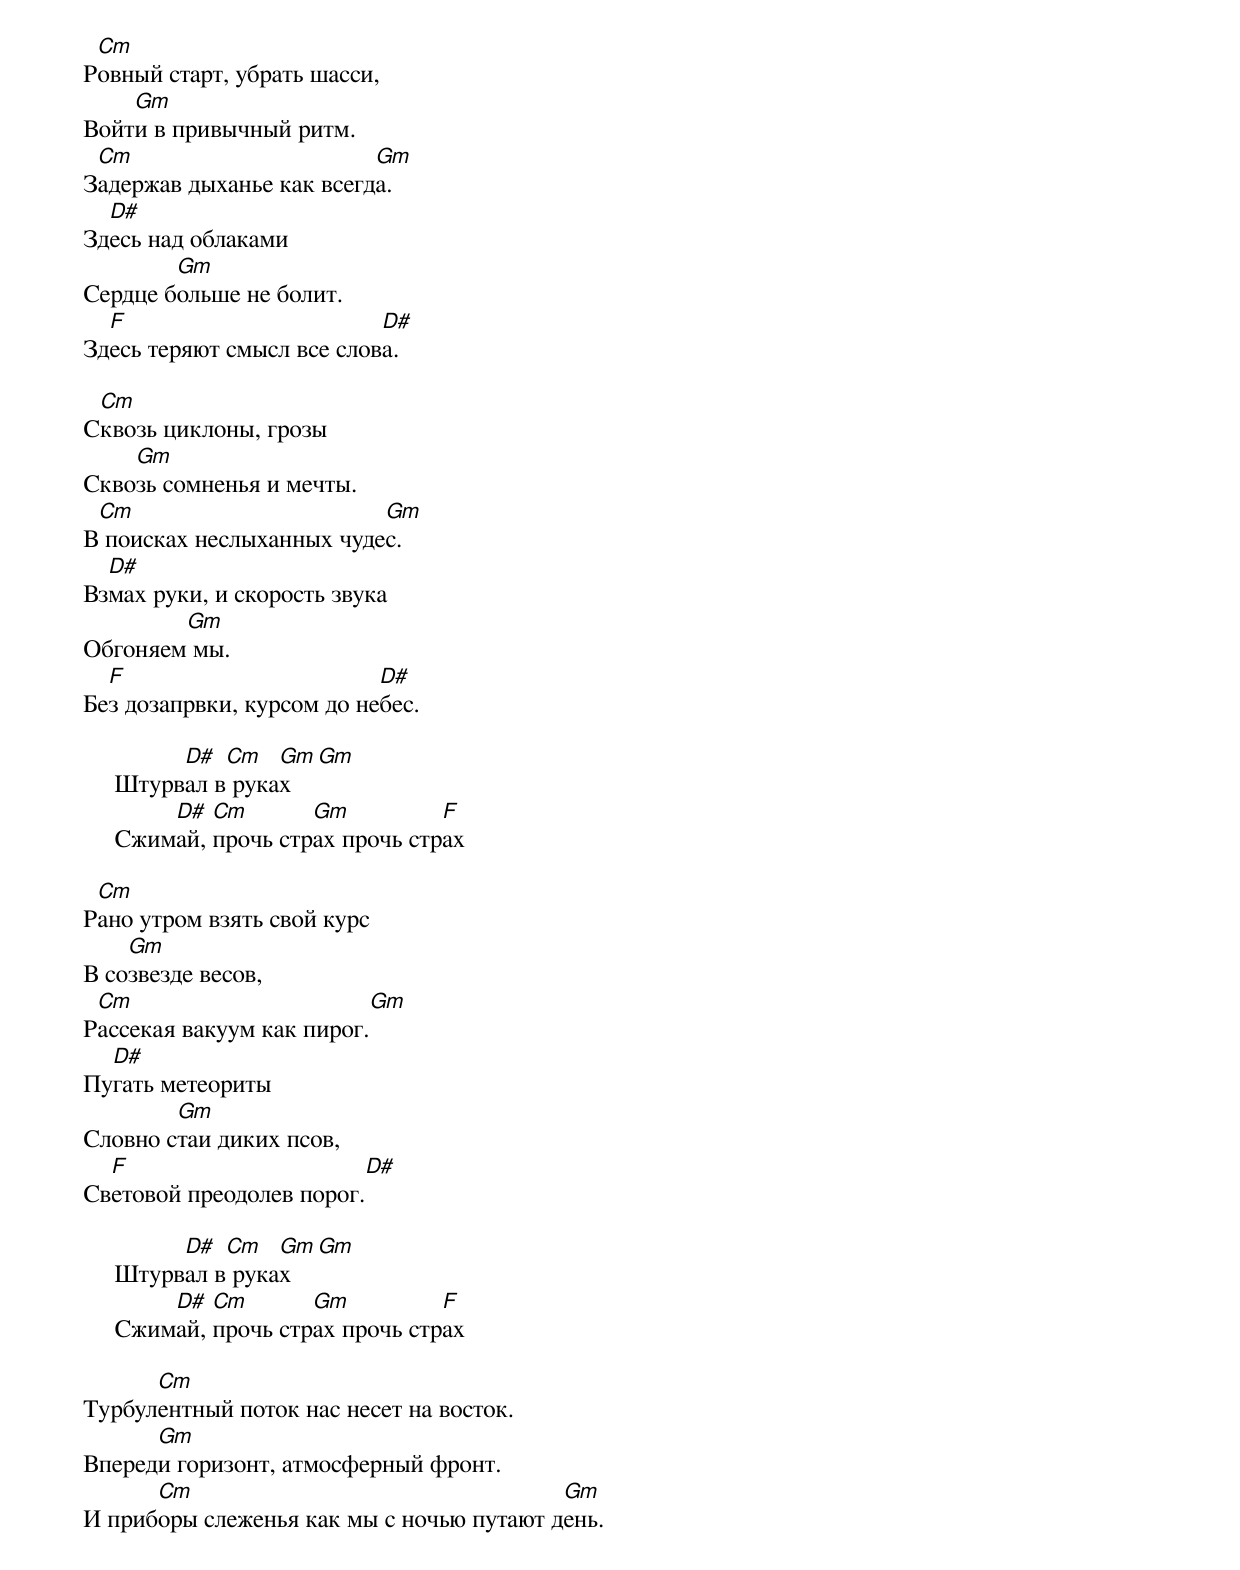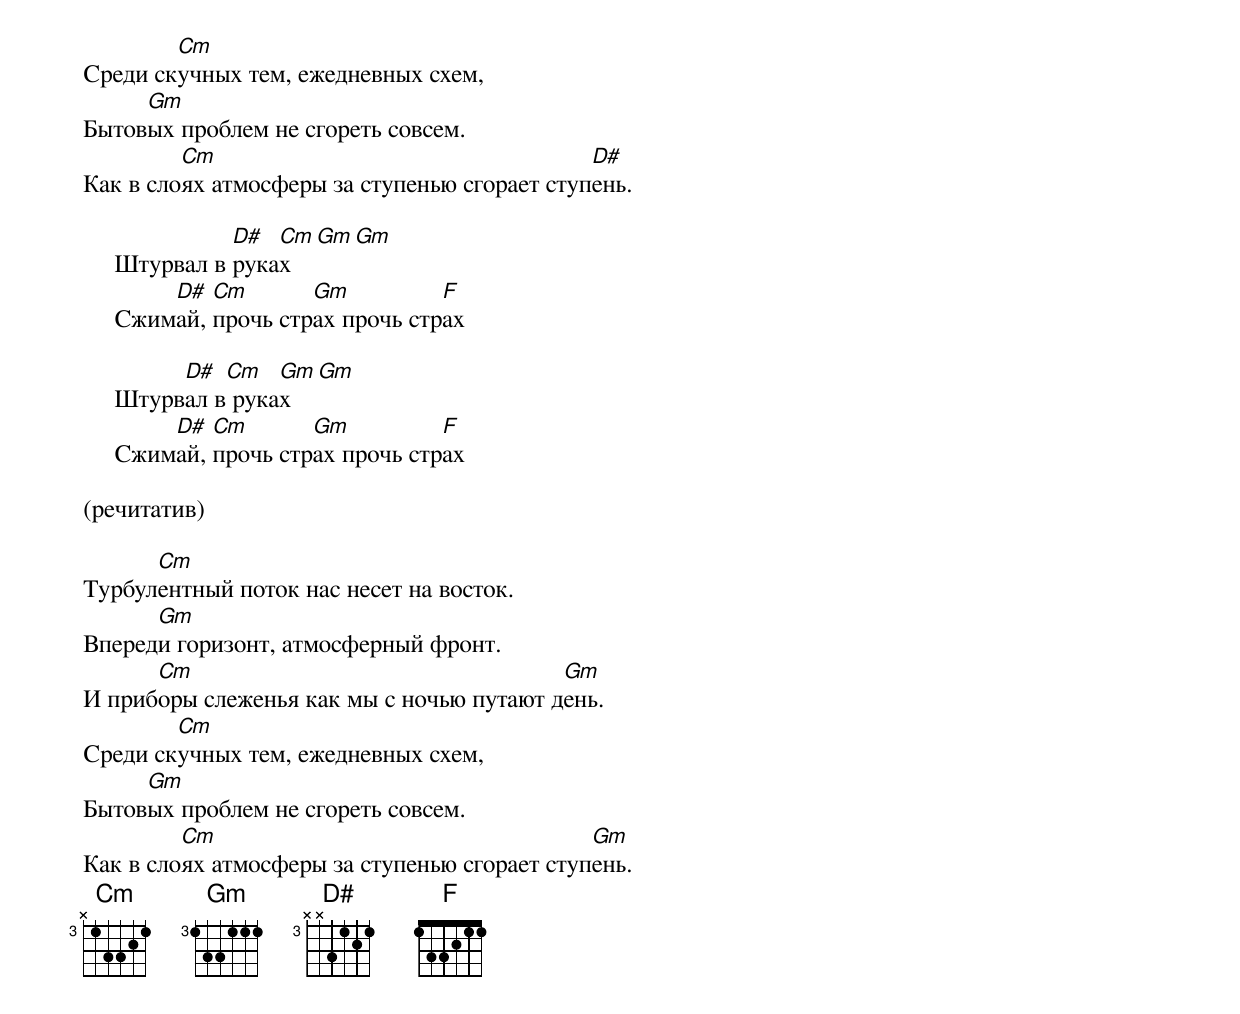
 Cm
Ровный старт, убрать шасси,
    Gm
Войти в привычный ритм.
 Cm                       Gm
Задержав дыханье как всегда.
  D#
Здесь над облаками
        Gm
Сердце больше не болит.
  F                        D#
Здесь теряют смысл все слова.

 Cm
Сквозь циклоны, грозы
    Gm
Сквозь сомненья и мечты.
 Cm                       Gm
В поисках неслыханных чудес.
  D#
Взмах руки, и скорость звука
        Gm
Обгоняем мы.
  F                        D#
Без дозапрвки, курсом до небес.

          D#  Cm   Gm  Gm
     Штурвал в руках
         D#  Cm       Gm          F
     Сжимай, прочь страх прочь страх

 Cm
Рано утром взять свой курс
    Gm
В созвезде весов,
 Cm                       Gm
Рассекая вакуум как пирог.
  D#
Пугать метеориты
        Gm
Словно стаи диких псов,
  F                        D#
Световой преодолев порог.

          D#  Cm   Gm  Gm
     Штурвал в руках
         D#  Cm       Gm          F
     Сжимай, прочь страх прочь страх

      Cm
Турбулентный поток нас несет на восток.
      Gm
Впереди горизонт, атмосферный фронт.
      Cm                                  Gm
И приборы слеженья как мы с ночью путают день.
        Cm
Среди скучных тем, ежедневных схем,
     Gm
Бытовых проблем не сгореть совсем.
         Cm                                   D#
Как в слоях атмосферы за ступенью сгорает ступень.

               D#  Cm   Gm  Gm
     Штурвал в руках
         D#  Cm       Gm          F
     Сжимай, прочь страх прочь страх

          D#  Cm   Gm  Gm
     Штурвал в руках
         D#  Cm       Gm          F
     Сжимай, прочь страх прочь страх

(речитатив)

      Cm
Турбулентный поток нас несет на восток.
      Gm
Впереди горизонт, атмосферный фронт.
      Cm                                  Gm
И приборы слеженья как мы с ночью путают день.
        Cm
Среди скучных тем, ежедневных схем,
     Gm
Бытовых проблем не сгореть совсем.
         Cm                                   Gm
Как в слоях атмосферы за ступенью сгорает ступень.
